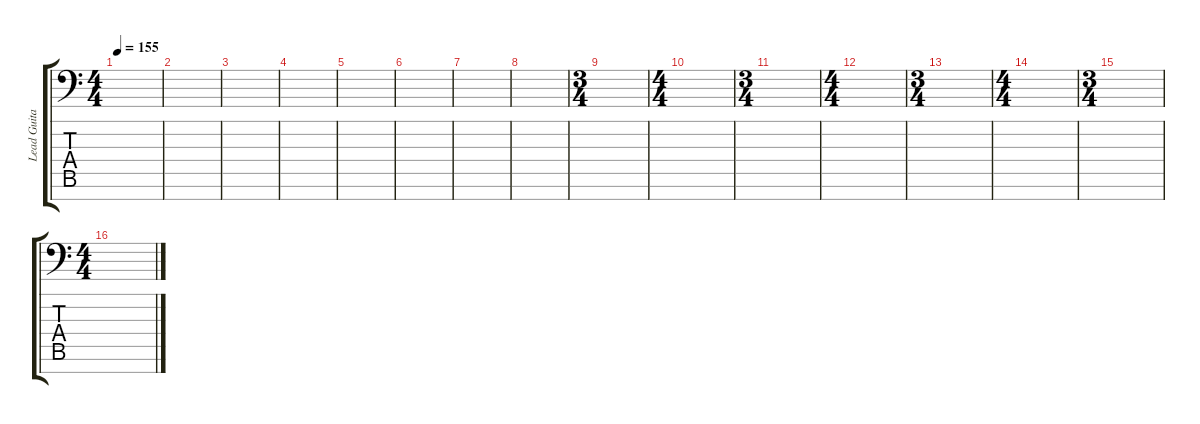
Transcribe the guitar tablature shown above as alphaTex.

\track ("Lead Guitar" "Lead Guita") {instrument overdrivenguitar}
\staff {score tabs}
\tuning (E4 B3 G3 D3 A2 E2 C-1) {hide}
\ts (4 4)
\tempo 155
\clef f4
\ks c
|
|
|
|
|
|
|
|
\ts (3 4)
|
\ts (4 4)
|
\ts (3 4)
|
\ts (4 4)
|
\ts (3 4)
|
\ts (4 4)
|
\ts (3 4)
|
\ts (4 4)
